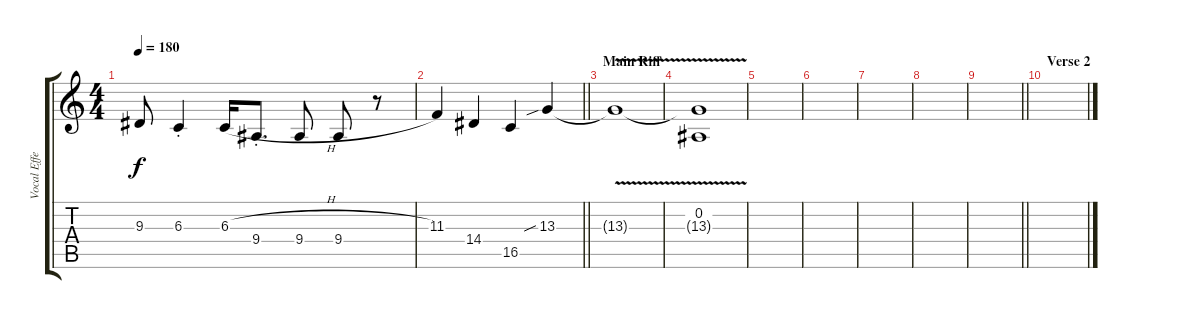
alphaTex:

\track ("Vocal Effects [Draiman]" "Vocal Effe") {instrument pad8sweep}
\staff {score tabs}
\tuning (Eb4 Bb3 Gb3 Db3 Ab2 Db2) {hide}
\ts (4 4)
\tempo 180
\clef g2
\ks c
9.3.8{dy f} 6.3{st}.4 6.3{h}.16 9.4{st}.8{d} 9.4.8 9.4.8 r.8 |
\barLineRight lightlight
11.3.4 14.4.4 16.5.4 13.3{sib}.4 |
\section ("" "Main Riff")
13.3{v t}.1 |
(0.2 13.3{t}).1 |
|
|
|
|
\barLineRight lightlight
|
\section ("" "Verse 2")
